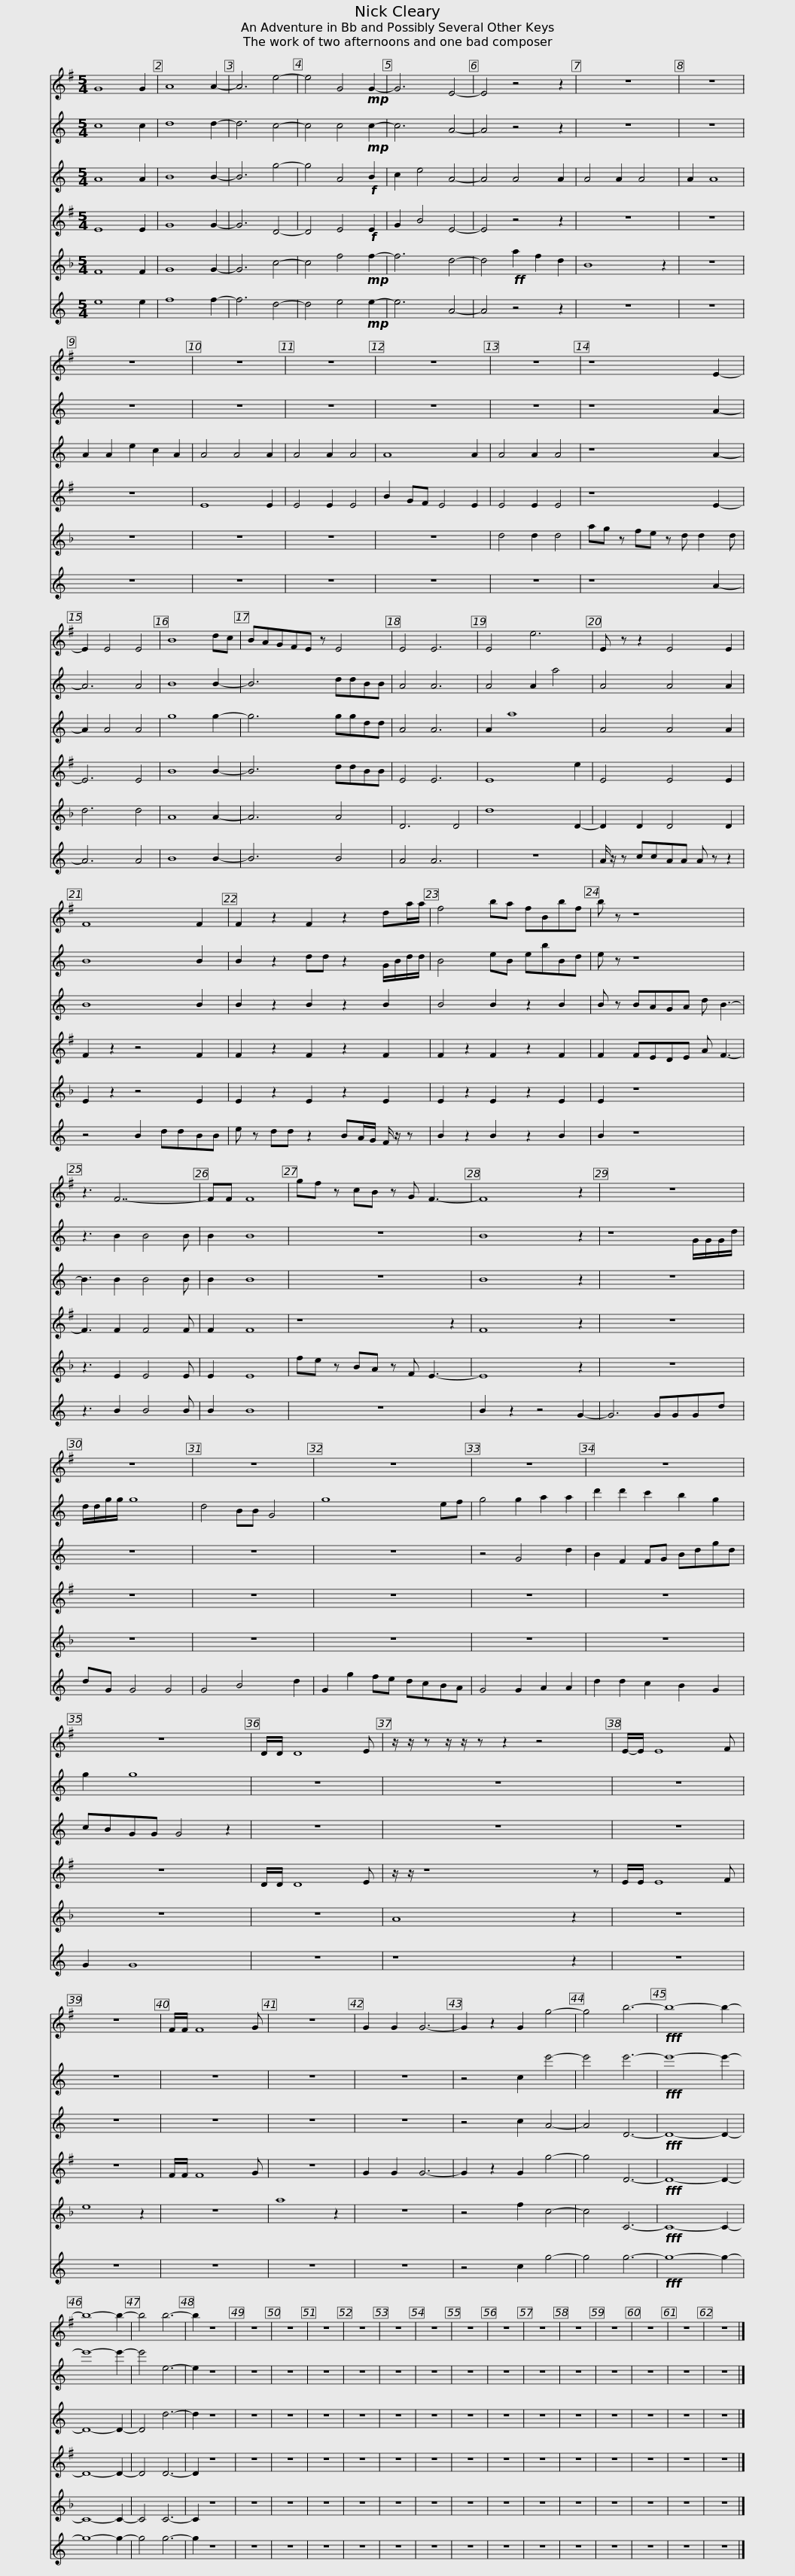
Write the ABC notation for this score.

X:1
%%score 1 2 3 4 5 6
L:1/8
M:5/4
I:linebreak $
K:C
V:1 treble transpose=-9
V:2 treble transpose=-2
V:3 treble transpose=-14
V:4 treble transpose=-21
V:5 treble transpose=-7
V:6 treble transpose=-2
V:1
[K:G] G8 G2 | A8 A2- | A6 e4- | e4 G4!mp! G2- | G6 E4- | %5
 E4 z4 z2 | z10 | z10 |$ z10 | z10 | %10
 z10 | z10 | z10 | z8 E2- | E2 E4 E4 | %15
 B8 dc |$ BAGFE z E4 | E4 E6 | E4 e6 | E z z2 E4 E2 | %20
 F8 F2 |$ F2 z2 F2 z2 da/a/ | f4 ba fBbf | b z z8 | z3 F7- |$ %25
 FF F8 | gf z cB z G F3- | F8 z2 | z10 | z10 | %30
 z10 |$ z10 | z10 | z10 | z10 | %35
 D/D/ D8 E |$ z/ z/ z z/ z/ z z2 z4 | E/-E/ E8 F | z10 | F/F/ F8 G | %40
 z10 | G2 G2 G6- | G2 z2 G2 g4- | g4 b6- |$!fff! b8- b2- | %45
 b8- b2- | b4 b6- | b2 z8 | z10 | z10 | %50
 z10 | z10 | z10 | z10 | z10 | %55
 z10 | z10 | z10 | z10 | z10 | %60
 z10 |$ z10 |] %62
V:2
[K:C] c8 c2 | d8 d2- | d6 c4- | c4 c4!mp! c2- | c6 A4- | %5
 A4 z4 z2 | z10 | z10 |$ z10 | z10 | %10
 z10 | z10 | z10 | z8 A2- | A6 A4 | %15
 B8 B2- |$ B6 ddBB | A4 A6 | A4 A2 a4 | A4 A4 A2 | %20
 B8 B2 |$ B2 z2 dd z2 G/B/d/d/ | B4 eB ebBd | e z z8 | z3 B2 B4 B |$ %25
 B2 B8 | z10 | B8 z2 | z8 G/G/G/d/ | d/d/g/g/ g8 | %30
 d4 BB G4 |$ g8 ef | g4 g2 a2 a2 | d'2 d'2 c'2 b2 g2 | g2 g8 | %35
 z10 |$ z10 | z10 | z10 | z10 | %40
 z10 | z10 | z4 c2 e'4- | e'4 e'6- |$!fff! e'8- e'2- | %45
 e'8- e'2- | e'4 e6- | e2 z8 | z10 | z10 | %50
 z10 | z10 | z10 | z10 | z10 | %55
 z10 | z10 | z10 | z10 | z10 | %60
 z10 |$ z10 |] %62
V:3
[K:C] A8 A2 | B8 B2- | B6 g4- | g4 A4!f! B2 | c2 e4 A4- | %5
 A4 A4 A2 | A4 A2 A4 | A2 A8 |$ A2 A2 e2 c2 A2 | A4 A4 A2 | %10
 A4 A2 A4 | A8 A2 | A4 A2 A4 | z8 A2- | A2 A4 A4 | %15
 g8 g2- |$ g6 ggdd | A4 A6 | A2 a8 | A4 A4 A2 | %20
 B8 B2 |$ B2 z2 B2 z2 B2 | B4 B2 z2 B2 | B z BAGA d B3- | B3 B2 B4 B |$ %25
 B2 B8 | z10 | B8 z2 | z10 | z10 | %30
 z10 |$ z10 | z4 G4 d2 | B2 F2 FG Bdgd | cBGG G4 z2 | %35
 z10 |$ z10 | z10 | z10 | z10 | %40
 z10 | z10 | z4 c2 A4- | A4 D6- |$!fff! D8- D2- | %45
 D8- D2- | D4 d6- | d2 z8 | z10 | z10 | %50
 z10 | z10 | z10 | z10 | z10 | %55
 z10 | z10 | z10 | z10 | z10 | %60
 z10 |$ z10 |] %62
V:4
[K:G] E8 E2 | G8 G2- | G6 D4- | D4 E4!f! E2 | G2 B4 E4- | %5
 E4 z4 z2 | z10 | z10 |$ z10 | E8 E2 | %10
 E4 E2 E4 | B2 GF E4 E2 | E4 E2 E4 | z8 E2- | E6 E4 | %15
 B8 B2- |$ B6 ddBB | E4 E6 | E8 e2 | E4 E4 E2 | %20
 F2 z2 z4 F2 |$ F2 z2 F2 z2 F2 | F2 z2 F2 z2 F2 | F2 FEDE A F3- | F3 F2 F4 F |$ %25
 F2 F8 | z8 z2 | F8 z2 | z10 | z10 | %30
 z10 |$ z10 | z10 | z10 | z10 | %35
 D/D/ D8 E |$ z/ z/ z8 z | E/E/ E8 F | z10 | F/F/ F8 G | %40
 z10 | G2 G2 G6- | G2 z2 G2 g4- | g4 D6- |$!fff! D8- D2- | %45
 D8- D2- | D4 D6- | D2 z8 | z10 | z10 | %50
 z10 | z10 | z10 | z10 | z10 | %55
 z10 | z10 | z10 | z10 | z10 | %60
 z10 |$ z10 |] %62
V:5
[K:F] F8 F2 | G8 G2- | G6 c4- | c4 f4!mp! f2- | f6 d4- | %5
 d4!ff! a2 f2 d2 | B8 z2 | z10 |$ z10 | z10 | %10
 z10 | z10 | d4 d2 d4 | ag z fe z d d2 d | d6 d4 | %15
 A8 A2- |$ A6 A4 | D6 D4 | d8 D2- | D2 D2 D4 D2 | %20
 E2 z2 z4 E2 |$ E2 z2 E2 z2 E2 | E2 z2 E2 z2 E2 | E2 z8 | z3 E2 E4 E |$ %25
 E2 E8 | fe z BA z F E3- | E8 z2 | z10 | z10 | %30
 z10 |$ z10 | z10 | z10 | z10 | %35
 z10 |$ A8 z2 | z10 | e8 z2 | z10 | %40
 a8 z2 | z10 | z4 f2 c4- | c4 C6- |$!fff! C8- C2- | %45
 C8- C2- | C4 C6- | C2 z8 | z10 | z10 | %50
 z10 | z10 | z10 | z10 | z10 | %55
 z10 | z10 | z10 | z10 | z10 | %60
 z10 |$ z10 |] %62
V:6
[K:C] e8 e2 | f8 f2- | f6 d4- | d4 e4!mp! e2- | e6 A4- | %5
 A4 z4 z2 | z10 | z10 |$ z10 | z10 | %10
 z10 | z10 | z10 | z8 A2- | A6 A4 | %15
 B8 B2- |$ B6 B4 | A4 A6 | z10 | A/ z/ z ccAA A z z2 | %20
 z4 B2 ddBB |$ e z dd z2 BA/G/ F/ z/ z | B2 z2 B2 z2 B2 | B2 z8 | z3 B2 B4 B |$ %25
 B2 B8 | z10 | B2 z2 z4 G2- | G6 GGGd | dG G4 G4 | %30
 G4 B4 d2 |$ G2 g2 fe dcBA | G4 G2 A2 A2 | d2 d2 c2 B2 G2 | G2 G8 | %35
 z10 |$ z8 z2 | z10 | z10 | z10 | %40
 z10 | z10 | z4 c2 g4- | g4 g6- |$!fff! g8- g2- | %45
 g8- g2- | g4 g6- | g2 z8 | z10 | z10 | %50
 z10 | z10 | z10 | z10 | z10 | %55
 z10 | z10 | z10 | z10 | z10 | %60
 z10 |$ z10 |] %62
